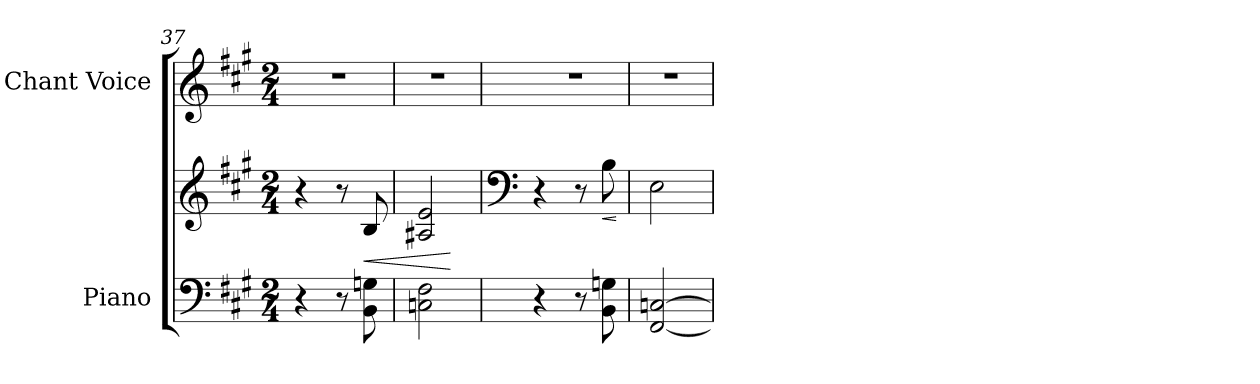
**kern	**kern	**dynam	**kern
*part2	*part2	*part2	*part1
*staff3	*staff2	*staff2/3	*staff1
*I"Piano	*	*	*I"Chant Voice
*I'Pno	*	*	*
*clefF4	*clefG2	*	*clefG2
*k[f#c#g#]	*k[f#c#g#]	*	*k[f#c#g#]
*M2/4	*M2/4	*	*M2/4
=37	=37	=37	=37
4r	4r	.	2r
8r	8r	.	.
!	!	!LO:HP:b	!
8BB\ 8Gn\	8B/	<	.
=38	=38	=38	=38
2Cn\ 2F#\	2A#X/ 2e/	.	2r
.	.	[	.
=39	=39	=39	=39
*	*clefF4	*	*
4r	4r	.	2r
8r	8r	.	.
!	!	!LO:HP:b	!
8BB\ 8Gn\	8B\	<	.
.	.	[	.
=40	=40	=40	=40
[2FF#/ [2Cn/	2E\	.	2r
=	=	=	=
*-	*-	*-	*-
